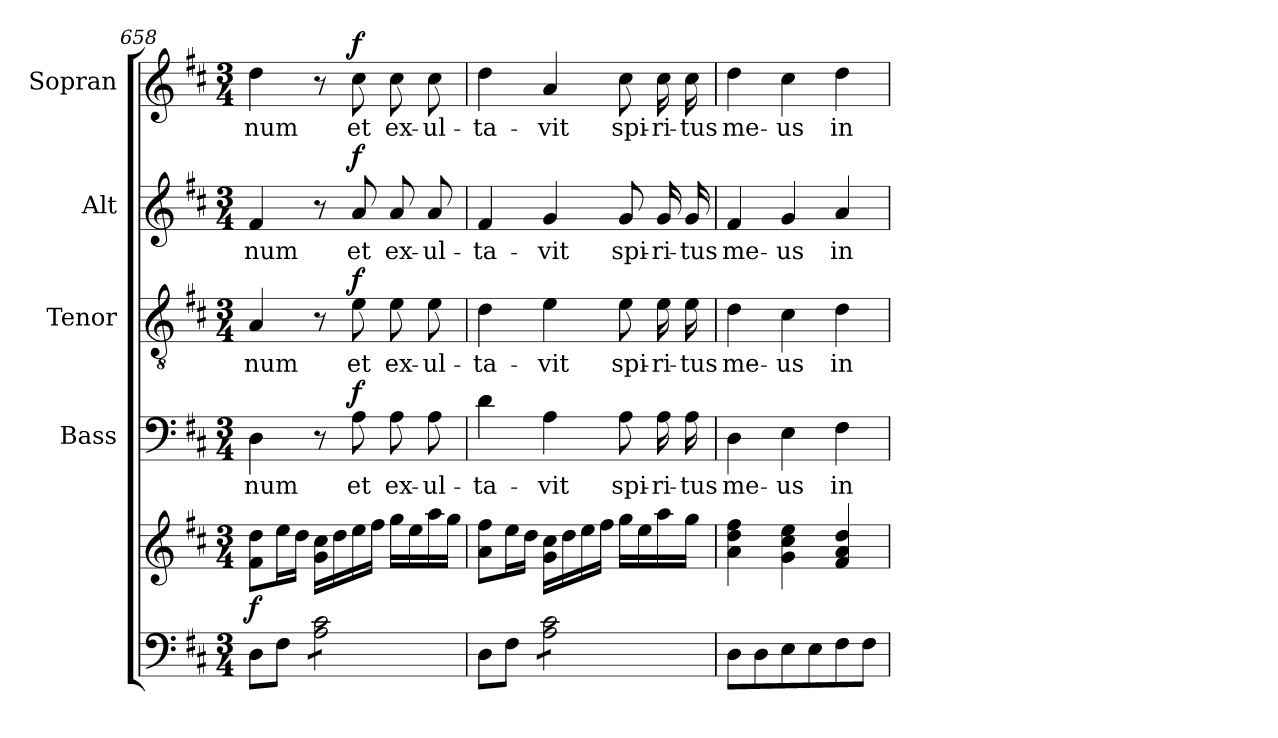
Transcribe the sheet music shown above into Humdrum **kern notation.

**kern	**kern	**dynam	**kern	**text	**dynam	**kern	**text	**dynam	**kern	**text	**dynam	**kern	**text	**dynam
*part5	*part5	*part5	*part4	*part4	*part4	*part3	*part3	*part3	*part2	*part2	*part2	*part1	*part1	*part1
*staff6	*staff5	*staff5/6	*staff4	*staff4	*staff4	*staff3	*staff3	*staff3	*staff2	*staff2	*staff2	*staff1	*staff1	*staff1
*	*	*	*I"Bass	*	*	*I"Tenor	*	*	*I"Alt	*	*	*I"Sopran	*	*
*	*	*	*I'B.	*	*	*I'T.	*	*	*I'A.	*	*	*I'S.	*	*
*clefF4	*clefG2	*	*clefF4	*	*	*clefGv2	*	*	*clefG2	*	*	*clefG2	*	*
*k[f#c#]	*k[f#c#]	*	*k[f#c#]	*	*	*k[f#c#]	*	*	*k[f#c#]	*	*	*k[f#c#]	*	*
*D:	*D:	*	*D:	*	*	*D:	*	*	*D:	*	*	*D:	*	*
*M3/4	*M3/4	*	*M3/4	*	*	*M3/4	*	*	*M3/4	*	*	*M3/4	*	*
=658	=658	=658	=658	=658	=658	=658	=658	=658	=658	=658	=658	=658	=658	=658
!	!	!LO:DY:b	!	!LO:LY:b	!	!	!LO:LY:b	!	!	!LO:LY:b	!	!	!LO:LY:b	!
8D\L	8f#\ 8dd\L	f	4D\	-num	.	4A/	-num	.	4f#/	-num	.	4dd\	-num	.
8F#\J	16ee\L	.	.	.	.	.	.	.	.	.	.	.	.	.
.	16dd\JJ	.	.	.	.	.	.	.	.	.	.	.	.	.
*tremolo	*	*	*	*	*	*	*	*	*	*	*	*	*	*
8A\ 8c#\L	16g\ 16cc#\LL	.	8r	.	.	8r	.	.	8r	.	.	8r	.	.
.	16dd\	.	.	.	.	.	.	.	.	.	.	.	.	.
!	!	!	!	!LO:LY:b	!LO:DY:a	!	!LO:LY:b	!LO:DY:a	!	!LO:LY:b	!LO:DY:a	!	!LO:LY:b	!LO:DY:a
8A\ 8c#\	16ee\	.	8A\	et	f	8e\	et	f	8a/	et	f	8cc#\	et	f
.	16ff#\JJ	.	.	.	.	.	.	.	.	.	.	.	.	.
!	!	!	!	!LO:LY:b	!	!	!LO:LY:b	!	!	!LO:LY:b	!	!	!LO:LY:b	!
8A\ 8c#\	16gg\LL	.	8A\	ex-	.	8e\	ex-	.	8a/	ex-	.	8cc#\	ex-	.
.	16ee\	.	.	.	.	.	.	.	.	.	.	.	.	.
!	!	!	!	!LO:LY:b	!	!	!LO:LY:b	!	!	!LO:LY:b	!	!	!LO:LY:b	!
8A\ 8c#\J	16aa\	.	8A\	-ul-	.	8e\	-ul-	.	8a/	-ul-	.	8cc#\	-ul-	.
*Xtremolo	*	*	*	*	*	*	*	*	*	*	*	*	*	*
.	16gg\JJ	.	.	.	.	.	.	.	.	.	.	.	.	.
=659	=659	=659	=659	=659	=659	=659	=659	=659	=659	=659	=659	=659	=659	=659
!	!	!	!	!LO:LY:b	!	!	!LO:LY:b	!	!	!LO:LY:b	!	!	!LO:LY:b	!
8D\L	8a\ 8ff#\L	.	4d\	-ta-	.	4d\	-ta-	.	4f#/	-ta-	.	4dd\	-ta-	.
8F#\J	16ee\L	.	.	.	.	.	.	.	.	.	.	.	.	.
.	16dd\JJ	.	.	.	.	.	.	.	.	.	.	.	.	.
!	!	!	!	!LO:LY:b	!	!	!LO:LY:b	!	!	!LO:LY:b	!	!	!LO:LY:b	!
*tremolo	*	*	*	*	*	*	*	*	*	*	*	*	*	*
8A\ 8c#\L	16g\ 16cc#\LL	.	4A\	-vit	.	4e\	-vit	.	4g/	-vit	.	4a/	-vit	.
.	16dd\	.	.	.	.	.	.	.	.	.	.	.	.	.
8A\ 8c#\	16ee\	.	.	.	.	.	.	.	.	.	.	.	.	.
.	16ff#\JJ	.	.	.	.	.	.	.	.	.	.	.	.	.
!	!	!	!	!LO:LY:b	!	!	!LO:LY:b	!	!	!LO:LY:b	!	!	!LO:LY:b	!
8A\ 8c#\	16gg\LL	.	8A\	spi-	.	8e\	spi-	.	8g/	spi-	.	8cc#\	spi-	.
.	16ee\	.	.	.	.	.	.	.	.	.	.	.	.	.
!	!	!	!	!LO:LY:b	!	!	!LO:LY:b	!	!	!LO:LY:b	!	!	!LO:LY:b	!
8A\ 8c#\J	16aa\	.	16A\	-ri-	.	16e\	-ri-	.	16g/	-ri-	.	16cc#\	-ri-	.
*Xtremolo	*	*	*	*	*	*	*	*	*	*	*	*	*	*
!	!	!	!	!LO:LY:b	!	!	!LO:LY:b	!	!	!LO:LY:b	!	!	!LO:LY:b	!
.	16gg\JJ	.	16A\	-tus	.	16e\	-tus	.	16g/	-tus	.	16cc#\	-tus	.
=660	=660	=660	=660	=660	=660	=660	=660	=660	=660	=660	=660	=660	=660	=660
!	!	!	!	!LO:LY:b	!	!	!LO:LY:b	!	!	!LO:LY:b	!	!	!LO:LY:b	!
8D\L	4a\ 4dd\ 4ff#\	.	4D\	me-	.	4d\	me-	.	4f#/	me-	.	4dd\	me-	.
8D\	.	.	.	.	.	.	.	.	.	.	.	.	.	.
!	!	!	!	!LO:LY:b	!	!	!LO:LY:b	!	!	!LO:LY:b	!	!	!LO:LY:b	!
8E\	4g\ 4cc#\ 4ee\	.	4E\	-us	.	4c#\	-us	.	4g/	-us	.	4cc#\	-us	.
8E\	.	.	.	.	.	.	.	.	.	.	.	.	.	.
!	!	!	!	!LO:LY:b	!	!	!LO:LY:b	!	!	!LO:LY:b	!	!	!LO:LY:b	!
8F#\	4f#/ 4a/ 4dd/	.	4F#\	in	.	4d\	in	.	4a/	in	.	4dd\	in	.
8F#\J	.	.	.	.	.	.	.	.	.	.	.	.	.	.
=	=	=	=	=	=	=	=	=	=	=	=	=	=	=
*-	*-	*-	*-	*-	*-	*-	*-	*-	*-	*-	*-	*-	*-	*-
